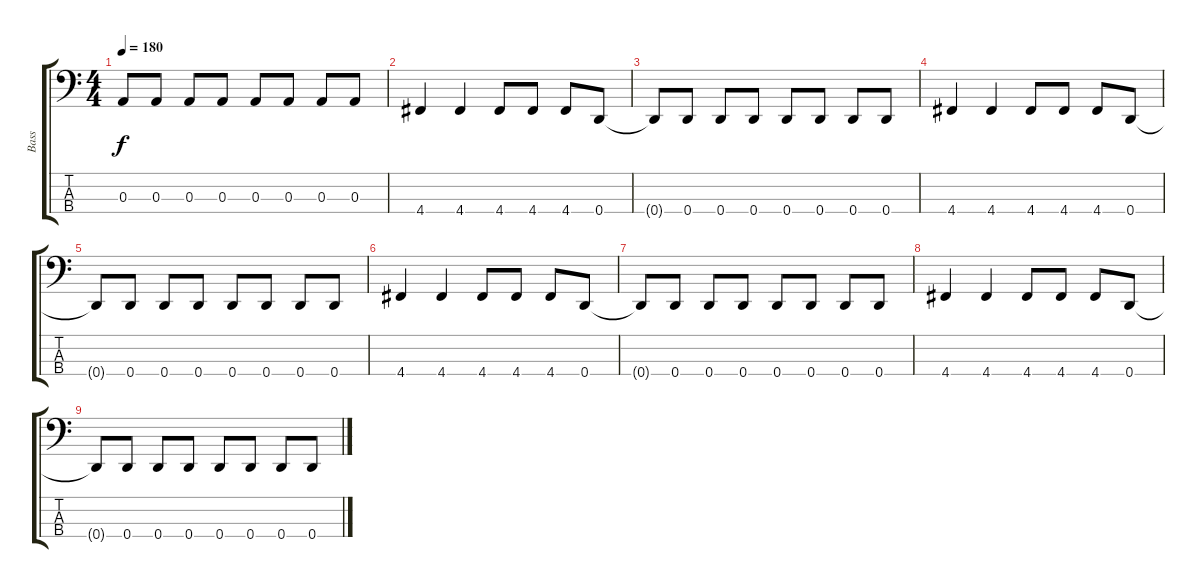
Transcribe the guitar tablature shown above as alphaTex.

\track ("Bass" "Bass") {instrument electricbassfinger}
\staff {score tabs}
\tuning (G2 D2 A1 D1) {hide}
\ts (4 4)
\tempo 180
\clef f4
\ks c
0.3.8{dy f} 0.3.8 0.3.8 0.3.8 0.3.8 0.3.8 0.3.8 0.3.8 |
4.4.4 4.4.4 4.4.8 4.4.8 4.4.8 0.4.8 |
0.4{t}.8 0.4.8 0.4.8 0.4.8 0.4.8 0.4.8 0.4.8 0.4.8 |
4.4.4 4.4.4 4.4.8 4.4.8 4.4.8 0.4.8 |
0.4{t}.8 0.4.8 0.4.8 0.4.8 0.4.8 0.4.8 0.4.8 0.4.8 |
4.4.4 4.4.4 4.4.8 4.4.8 4.4.8 0.4.8 |
0.4{t}.8 0.4.8 0.4.8 0.4.8 0.4.8 0.4.8 0.4.8 0.4.8 |
4.4.4 4.4.4 4.4.8 4.4.8 4.4.8 0.4.8 |
0.4{t}.8 0.4.8 0.4.8 0.4.8 0.4.8 0.4.8 0.4.8 0.4.8
